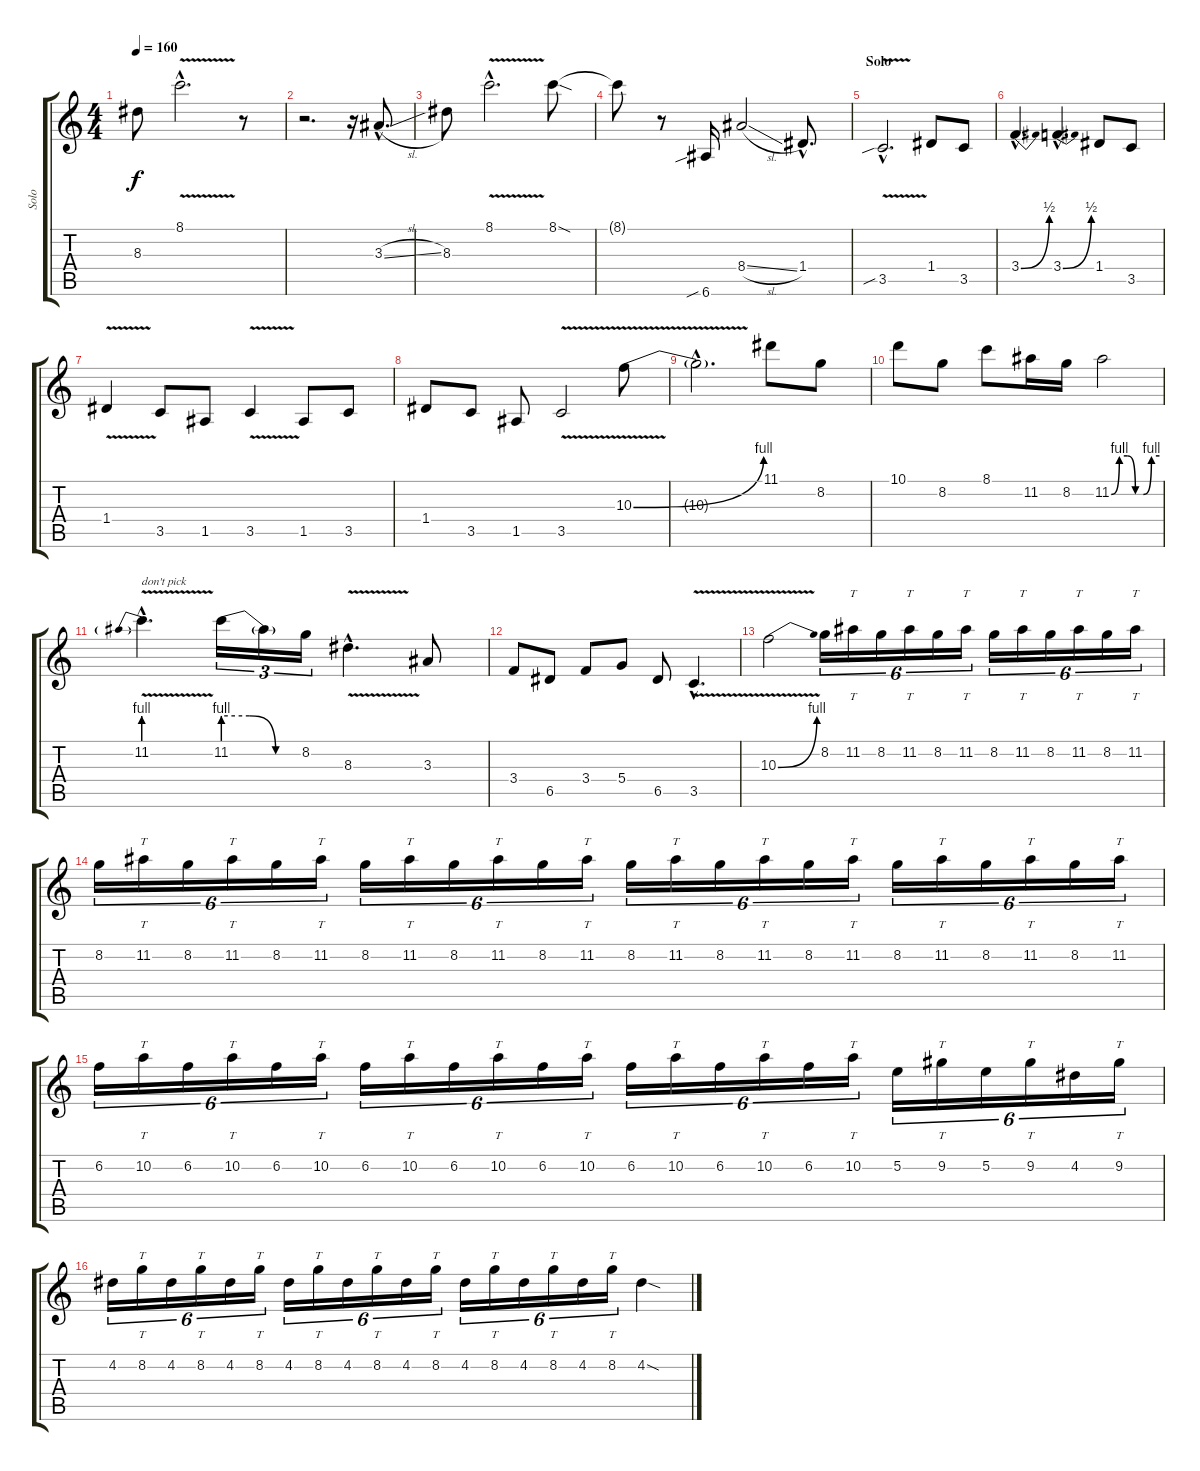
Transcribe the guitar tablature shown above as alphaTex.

\track ("Solo" "Solo") {instrument distortionguitar}
\staff {score tabs}
\tuning (E4 B3 G3 D3 A2 E2) {hide}
\ts (4 4)
\tempo 160
\clef g2
\ks c
8.3.8{dy f} 8.1{v hac}.2{d} r.8 |
r.2{d} r.16 3.3{sl hac}.8{d} |
8.3.8 8.1{v hac}.2{d} 8.1{sod}.8 |
8.1{t}.8 r.8 6.6{sib}.16 8.4{sl}.2 1.4{hac}.8{d} |
\section ("" "Solo")
3.5{v sib hac}.2{d} 1.4.8 3.5.8 |
3.4{be (bend 0 0 60 2) hac}.4{d} 3.4{be (bend 0 0 60 2) hac}.4{d} 1.4.8 3.5.8 |
1.4{v}.4 3.5.8 1.5.8 3.5{v}.4 1.5.8 3.5.8 |
1.4.8 3.5.8 1.5.8 3.5{v}.2 10.3{be (bend 0 0 60 4) v}.8 |
10.3{hac t}.2{d} 11.1.8 8.2.8 |
10.1.8 8.2.8 8.1.8 11.2.16 8.2.16 11.2{be (custom 0 0 10 4 20 4 30 0 40 0 50 4 60 4)}.2 |
11.2{be (prebend 0 4 60 4) v hac}.4{d txt "don't pick"} 11.2{be (custom 0 4 20 4 40 0 60 0)}.16{tu (3 2)} 11.2{t}.16{tu (3 2)} 8.2.16{tu (3 2)} 8.3{v hac}.4{d} 3.3.8 |
3.4.8 6.5.8 3.4.8 5.4.8 6.5.8 3.5{v hac}.4{d} |
10.3{be (bend 0 0 60 4) v}.2 8.2.16{tu (6 4)} 11.2.16{tt tu (6 4)} 8.2.16{tu (6 4)} 11.2.16{tt tu (6 4)} 8.2.16{tu (6 4)} 11.2.16{tt tu (6 4)} 8.2.16{tu (6 4)} 11.2.16{tt tu (6 4)} 8.2.16{tu (6 4)} 11.2.16{tt tu (6 4)} 8.2.16{tu (6 4)} 11.2.16{tt tu (6 4)} |
8.2.16{tu (6 4)} 11.2.16{tt tu (6 4)} 8.2.16{tu (6 4)} 11.2.16{tt tu (6 4)} 8.2.16{tu (6 4)} 11.2.16{tt tu (6 4)} 8.2.16{tu (6 4)} 11.2.16{tt tu (6 4)} 8.2.16{tu (6 4)} 11.2.16{tt tu (6 4)} 8.2.16{tu (6 4)} 11.2.16{tt tu (6 4)} 8.2.16{tu (6 4)} 11.2.16{tt tu (6 4)} 8.2.16{tu (6 4)} 11.2.16{tt tu (6 4)} 8.2.16{tu (6 4)} 11.2.16{tt tu (6 4)} 8.2.16{tu (6 4)} 11.2.16{tt tu (6 4)} 8.2.16{tu (6 4)} 11.2.16{tt tu (6 4)} 8.2.16{tu (6 4)} 11.2.16{tt tu (6 4)} |
6.2.16{tu (6 4)} 10.2.16{tt tu (6 4)} 6.2.16{tu (6 4)} 10.2.16{tt tu (6 4)} 6.2.16{tu (6 4)} 10.2.16{tt tu (6 4)} 6.2.16{tu (6 4)} 10.2.16{tt tu (6 4)} 6.2.16{tu (6 4)} 10.2.16{tt tu (6 4)} 6.2.16{tu (6 4)} 10.2.16{tt tu (6 4)} 6.2.16{tu (6 4)} 10.2.16{tt tu (6 4)} 6.2.16{tu (6 4)} 10.2.16{tt tu (6 4)} 6.2.16{tu (6 4)} 10.2.16{tt tu (6 4)} 5.2.16{tu (6 4)} 9.2.16{tt tu (6 4)} 5.2.16{tu (6 4)} 9.2.16{tt tu (6 4)} 4.2.16{tu (6 4)} 9.2.16{tt tu (6 4)} |
4.2.16{tu (6 4)} 8.2.16{tt tu (6 4)} 4.2.16{tu (6 4)} 8.2.16{tt tu (6 4)} 4.2.16{tu (6 4)} 8.2.16{tt tu (6 4)} 4.2.16{tu (6 4)} 8.2.16{tt tu (6 4)} 4.2.16{tu (6 4)} 8.2.16{tt tu (6 4)} 4.2.16{tu (6 4)} 8.2.16{tt tu (6 4)} 4.2.16{tu (6 4)} 8.2.16{tt tu (6 4)} 4.2.16{tu (6 4)} 8.2.16{tt tu (6 4)} 4.2.16{tu (6 4)} 8.2.16{tt tu (6 4)} 4.2{sod}.4
